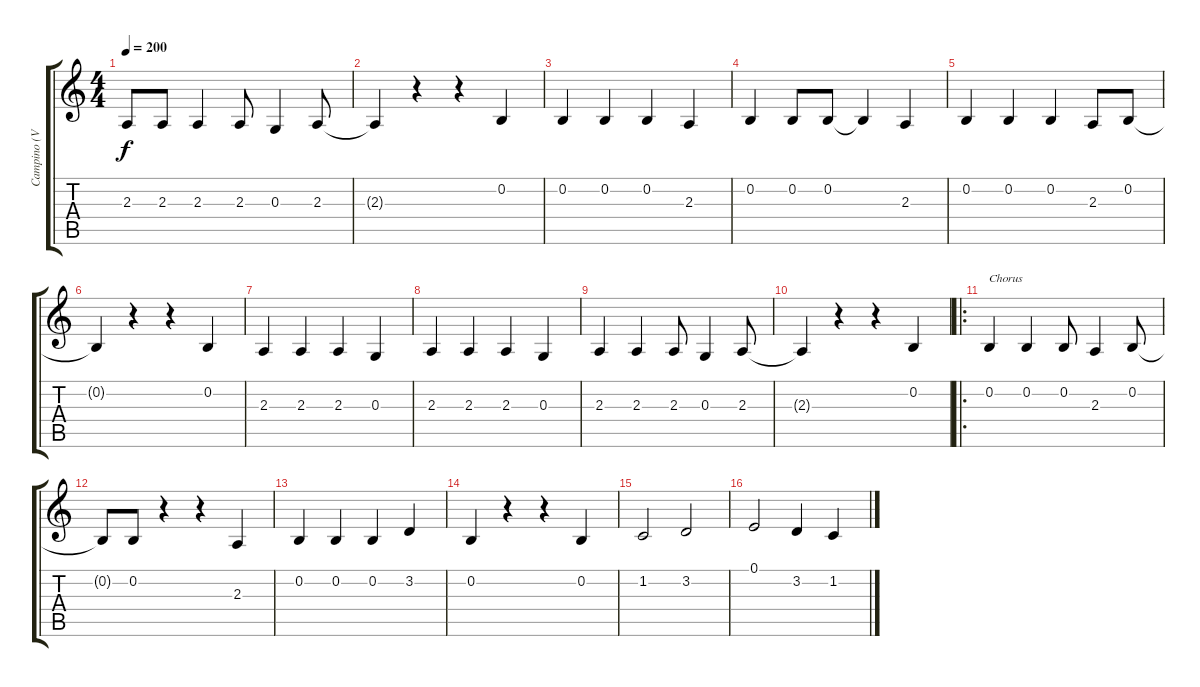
\track ("Campino (Voice)" "Campino (V") {instrument electricgrandpiano}
\staff {score tabs}
\tuning (E4 B3 G3 D3 A2 E2) {hide}
\ts (4 4)
\tempo 200
\clef g2
\ks c
2.3.8{dy f} 2.3.8 2.3.4 2.3.8 0.3.4 2.3.8 |
2.3{t}.4 r.4 r.4 0.2.4 |
0.2.4 0.2.4 0.2.4 2.3.4 |
0.2.4 0.2.8 0.2.8 0.2{t}.4 2.3.4 |
0.2.4 0.2.4 0.2.4 2.3.8 0.2.8 |
0.2{t}.4 r.4 r.4 0.2.4 |
2.3.4 2.3.4 2.3.4 0.3.4 |
2.3.4 2.3.4 2.3.4 0.3.4 |
2.3.4 2.3.4 2.3.8 0.3.4 2.3.8 |
2.3{t}.4 r.4 r.4 0.2.4 |
\ro
0.2.4{txt "Chorus"} 0.2.4 0.2.8 2.3.4 0.2.8 |
0.2{t}.8 0.2.8 r.4 r.4 2.3.4 |
0.2.4 0.2.4 0.2.4 3.2.4 |
0.2.4 r.4 r.4 0.2.4 |
1.2.2 3.2.2 |
0.1.2 3.2.4 1.2.4
